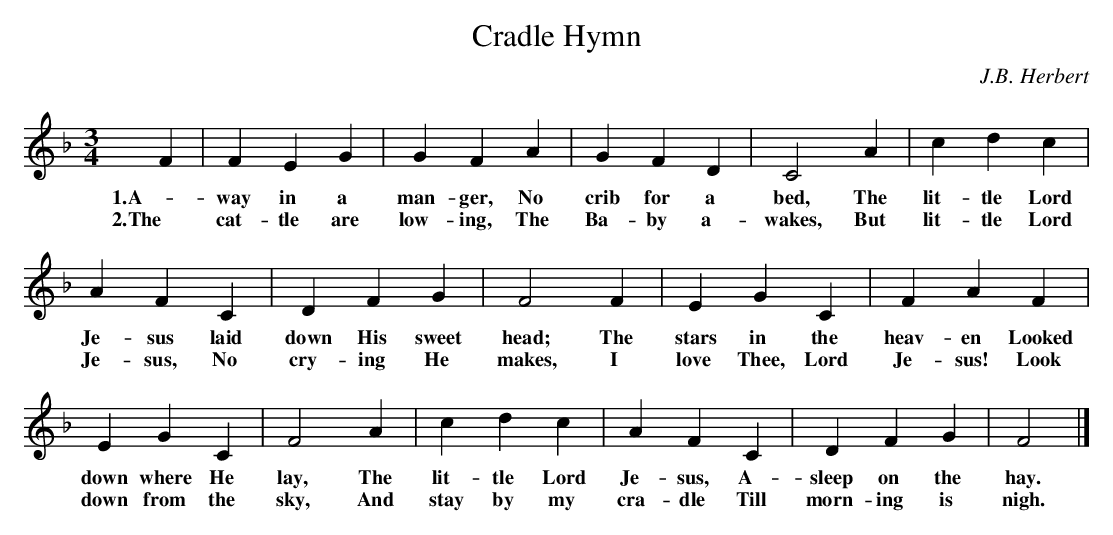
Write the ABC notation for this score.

X:1
T:Cradle Hymn
M:3/4
L:1/4
C:J.B. Herbert
K:F
F|F E G|G F A|G F D|C2 A|c d c|
w:1.A-way in a man-ger, No crib for a bed, The lit-tle Lord
w:2.The cat-tle are low-ing, The Ba-by a-wakes, But lit-tle Lord
A F C|D F G|F2 F|E G C|F A F|
w:Je-sus laid down His sweet head; The stars in the heav-en Looked
w:Je-sus, No cry-ing He makes, I love Thee, Lord Je-sus! Look
E G C|F2 A|c d c|A F C|D F G|F2|]
w:down where He lay, The lit-tle Lord Je-sus, A-sleep on the hay.
w:down from the sky, And stay by my cra-dle Till morn-ing is nigh.
